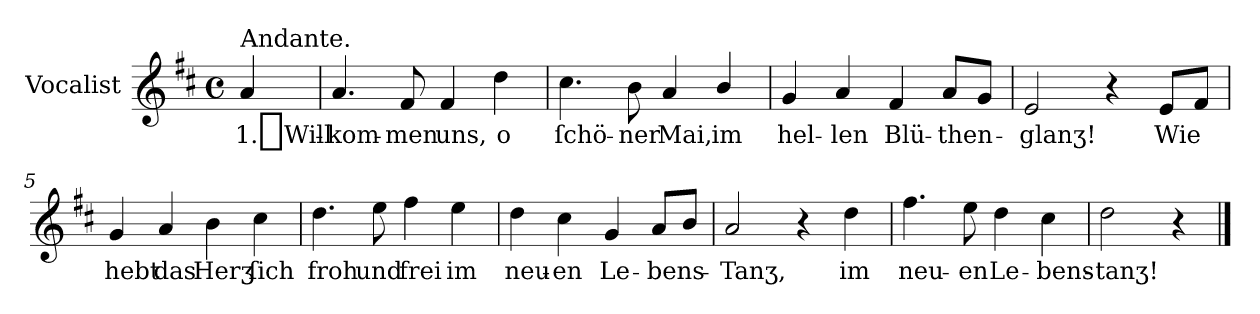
**kern	**text
*part1	*part1
*staff1	*staff1
*I"Vocalist	*
*k[f#c#]	*
*D:	*
*M4/4	*
*met(c)	*
=	=
!LO:TX:a:t=Andante.	!
4a	1._Will-
=1	=1
4.a	-kom-
8f#	-men
4f#	uns,
4dd	o
=2	=2
4.cc#	ſchö-
8b	-ner
4a	Mai,
4b/	im
=3	=3
4g	hel-
4a	-len
4f#	Blü-
8aL	-then-
8gJ	.
=4	=4
2e	-glanʒ!
4r	.
8eL	Wie
8f#J	.
=5	=5
4g	hebt
4a	das
4b	Herʒ
4cc#	ſich
=6	=6
4.dd	froh
8ee	und
4ff#	frei
4ee	im
=7	=7
4dd	neu-
4cc#	-en
4g	Le-
8aL	-bens-
8bJ	.
=8	=8
2a	-Tanʒ,
4r	.
4dd	im
=9	=9
4.ff#	neu-
8ee	-en
4dd	Le-
4cc#	-bens-
=10	=10
2dd	-tanʒ!
4r	.
==	==
*-	*-
